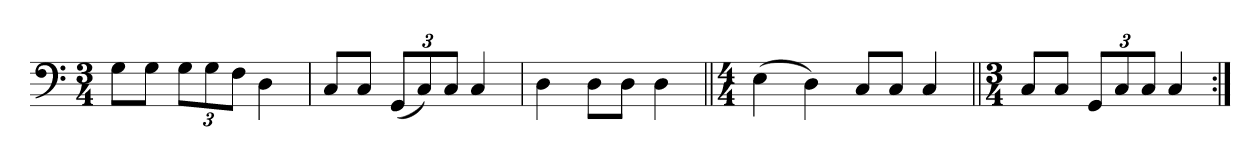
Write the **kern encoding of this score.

**kern
*part1
*staff1
*clefF4
*k[]
*M3/4
=1
8G\L
8G\J
12G\L
12G\
12F\J
4D\
=2
8C/L
8C/J
(12GG/L
12C/)
12C/J
4C/
=3
4D\
8D\L
8D\J
4D\
=4||
*M4/4
(4E\
4D\)
8C/L
8C/J
4C/
=5||
*M3/4
8C/L
8C/J
12GG/L
12C/
12C/J
4C/
=:|!
*-
